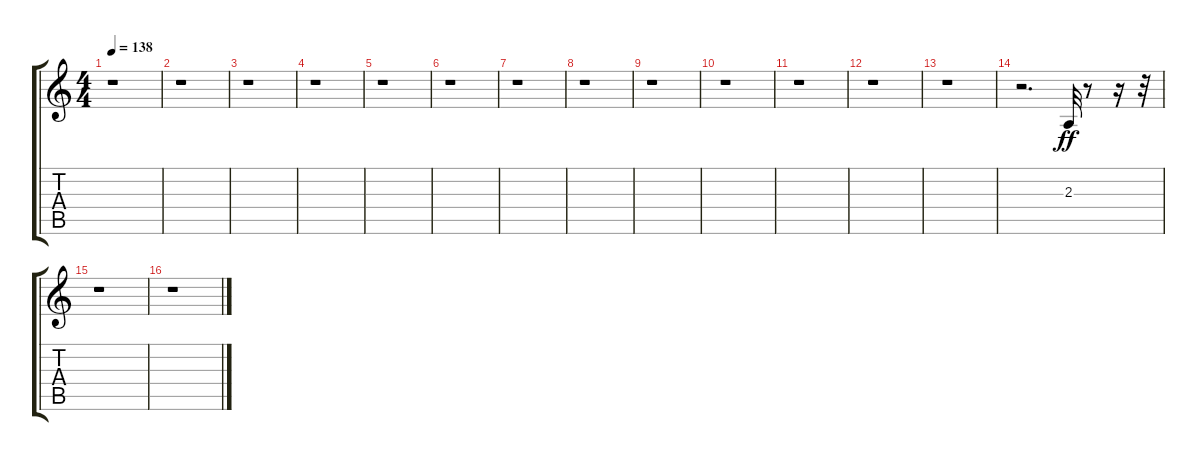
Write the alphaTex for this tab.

\track "" {instrument synthdrum}
\staff {score tabs}
\tuning (E4 B3 G3 D3 A2 E2) {hide}
\ts (4 4)
\tempo 138
\clef g2
\ks c
r.1{dy ff} |
r.1 |
r.1 |
r.1 |
r.1 |
r.1 |
r.1 |
r.1 |
r.1 |
r.1 |
r.1 |
r.1 |
r.1 |
r.2{d} 2.3.32 r.8 r.16 r.32 |
r.1 |
r.1
